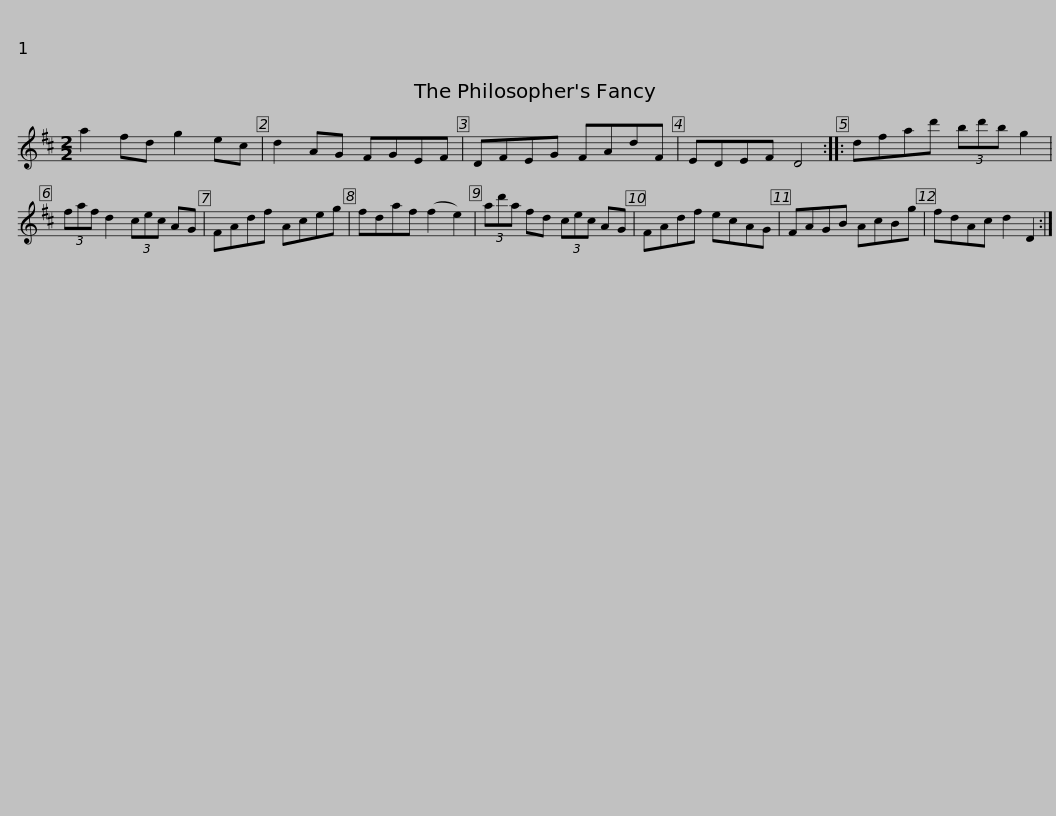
X:1
L:1/8
M:2/2
I:linebreak $
K:D
V:1 treble
V:1
 a2 fd g2 ec | d2 AG FGEF | DFEG FAdF | EDEF D4 :: dfad' (3bd'b g2 |$ %5
 (3faf d2 (3cec AG | FAdf Aceg | fdaf (f2 e2) | (3ad'a fd (3cec AG | FAdf ecAG |$ %10
 FAGB AcBg | fdAc d2 D2 :| %12
